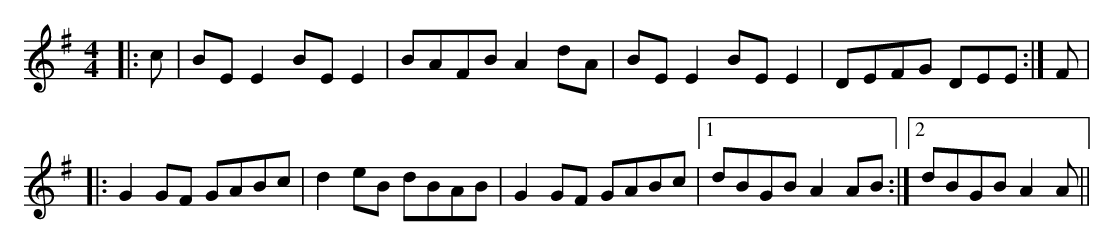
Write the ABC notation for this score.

X:1
M:4/4
K:Emin
|:c|BEE2 BEE2|BAFB A2dA|BEE2 BEE2|DEFG DEE:|F|
|:G2GF GABc|d2eB dBAB|G2GF GABc|1 dBGB A2AB:|2 dBGB A2A||
